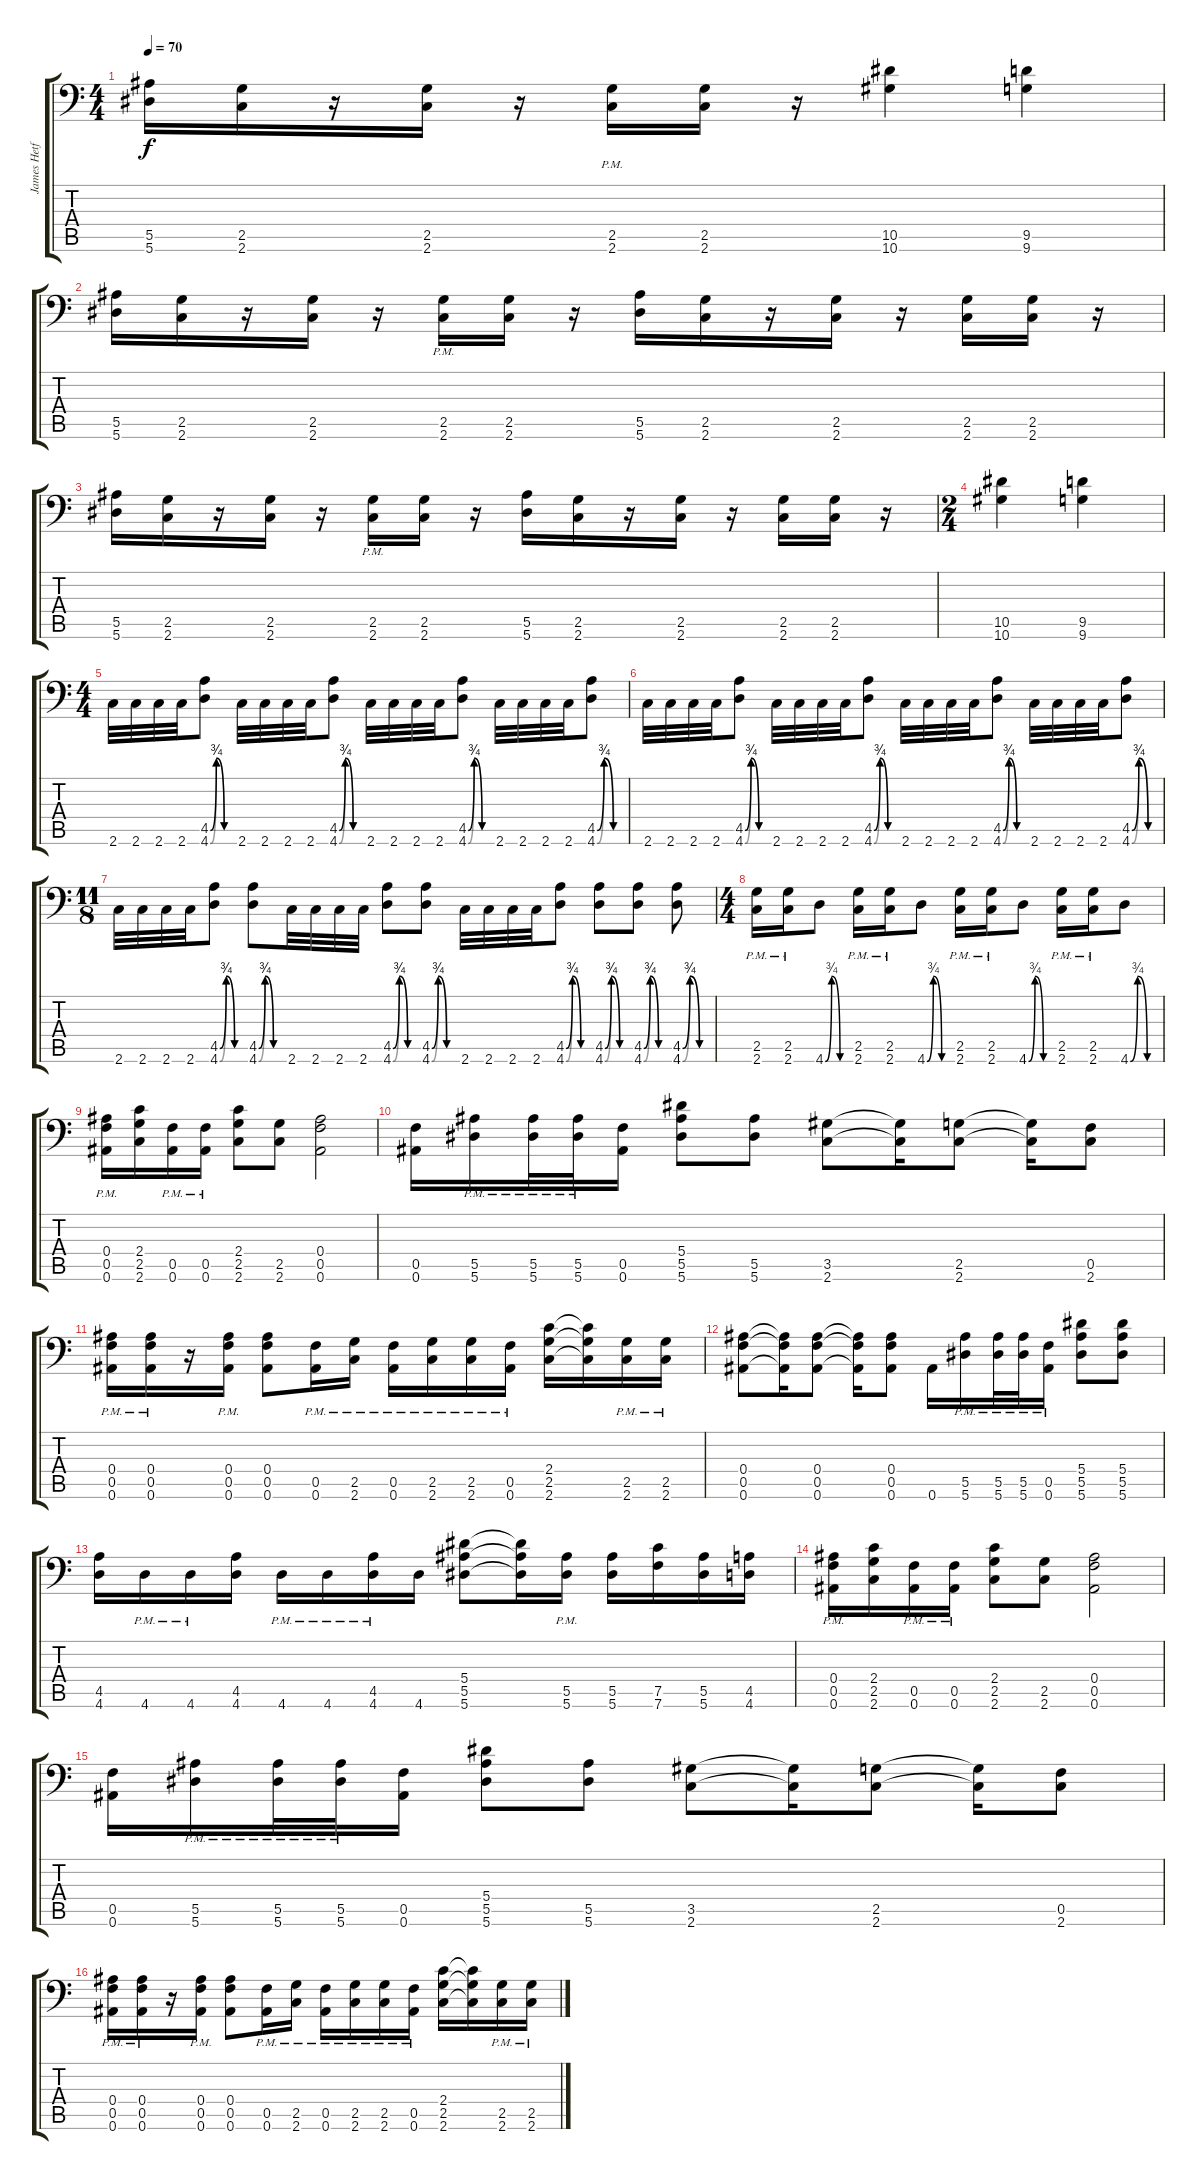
\track ("James Hetfield" "James Hetf") {instrument distortionguitar}
\staff {score tabs}
\tuning (C4 G3 Eb3 Bb2 F2 Bb1) {hide}
\ts (4 4)
\tempo 70
\clef f4
\ks c
(5.5 5.6).16{dy f} (2.5 2.6).16 r.16 (2.5 2.6).16 r.16 (2.5{pm} 2.6{pm}).16 (2.5 2.6).16 r.16 (10.5 10.6).4 (9.5 9.6).4 |
(5.5 5.6).16 (2.5 2.6).16 r.16 (2.5 2.6).16 r.16 (2.5{pm} 2.6{pm}).16 (2.5 2.6).16 r.16 (5.5 5.6).16 (2.5 2.6).16 r.16 (2.5 2.6).16 r.16 (2.5 2.6).16 (2.5 2.6).16 r.16 |
(5.5 5.6).16 (2.5 2.6).16 r.16 (2.5 2.6).16 r.16 (2.5{pm} 2.6{pm}).16 (2.5 2.6).16 r.16 (5.5 5.6).16 (2.5 2.6).16 r.16 (2.5 2.6).16 r.16 (2.5 2.6).16 (2.5 2.6).16 r.16 |
\ts (2 4)
(10.5 10.6).4 (9.5 9.6).4 |
\ts (4 4)
2.6.32 2.6.32 2.6.32 2.6.32 (4.5{be (custom 0 0 15 3 35 0 60 0)} 4.6{be (custom 0 0 15 3 35 0 60 0)}).8 2.6.32 2.6.32 2.6.32 2.6.32 (4.5{be (custom 0 0 15 3 35 0 60 0)} 4.6{be (custom 0 0 15 3 35 0 60 0)}).8 2.6.32 2.6.32 2.6.32 2.6.32 (4.5{be (custom 0 0 15 3 35 0 60 0)} 4.6{be (custom 0 0 15 3 35 0 60 0)}).8 2.6.32 2.6.32 2.6.32 2.6.32 (4.5{be (custom 0 0 15 3 35 0 60 0)} 4.6{be (custom 0 0 15 3 36 0 60 0)}).8 |
2.6.32 2.6.32 2.6.32 2.6.32 (4.5{be (custom 0 0 15 3 35 0 60 0)} 4.6{be (custom 0 0 15 3 35 0 60 0)}).8 2.6.32 2.6.32 2.6.32 2.6.32 (4.5{be (custom 0 0 15 3 35 0 60 0)} 4.6{be (custom 0 0 15 3 35 0 60 0)}).8 2.6.32 2.6.32 2.6.32 2.6.32 (4.5{be (custom 0 0 15 3 35 0 60 0)} 4.6{be (custom 0 0 15 3 35 0 60 0)}).8 2.6.32 2.6.32 2.6.32 2.6.32 (4.5{be (custom 0 0 15 3 35 0 60 0)} 4.6{be (custom 0 0 15 3 36 0 60 0)}).8 |
\ts (11 8)
2.6.32 2.6.32 2.6.32 2.6.32 (4.5{be (custom 0 0 15 3 35 0 60 0)} 4.6{be (custom 0 0 15 3 35 0 60 0)}).8 (4.5{be (custom 0 0 15 3 35 0 60 0)} 4.6{be (custom 0 0 15 3 35 0 60 0)}).8 2.6.32 2.6.32 2.6.32 2.6.32 (4.5{be (custom 0 0 15 3 35 0 60 0)} 4.6{be (custom 0 0 15 3 35 0 60 0)}).8 (4.5{be (custom 0 0 15 3 35 0 60 0)} 4.6{be (custom 0 0 15 3 36 0 60 0)}).8 2.6.32 2.6.32 2.6.32 2.6.32 (4.5{be (custom 0 0 15 3 35 0 60 0)} 4.6{be (custom 0 0 15 3 35 0 60 0)}).8 (4.5{be (custom 0 0 15 3 35 0 60 0)} 4.6{be (custom 0 0 15 3 35 0 60 0)}).8 (4.5{be (custom 0 0 15 3 35 0 60 0)} 4.6{be (custom 0 0 15 3 35 0 60 0)}).8 (4.5{be (custom 0 0 15 3 35 0 60 0)} 4.6{be (custom 0 0 15 3 35 0 60 0)}).8 |
\ts (4 4)
(2.5{pm} 2.6{pm}).16 (2.5{pm} 2.6{pm}).16 4.6{be (custom 0 0 15 3 35 0 60 0)}.8 (2.5{pm} 2.6).16 (2.5{pm} 2.6).16 4.6{be (custom 0 0 15 3 35 0 60 0)}.8 (2.5{pm} 2.6{pm}).16 (2.5{pm} 2.6{pm}).16 4.6{be (custom 0 0 15 3 35 0 60 0)}.8 (2.5{pm} 2.6{pm}).16 (2.5{pm} 2.6{pm}).16 4.6{be (custom 0 0 15 3 35 0 60 0)}.8 |
(0.4 0.5{pm} 0.6{pm}).16 (2.4 2.5 2.6).16 (0.5 0.6{pm}).16 (0.5 0.6{pm}).16 (2.4 2.5 2.6).8 (2.5 2.6).8 (0.4 0.5 0.6).2 |
(0.5 0.6).16 (5.5{pm} 5.6{pm}).16 (5.5{pm} 5.6{pm}).32 (5.5{pm} 5.6{pm}).32 (0.5 0.6).16 (5.4 5.5 5.6).8 (5.5 5.6).8 (3.5 2.6).8 (3.5{t} 2.6{t}).16 (2.5 2.6).8 (2.5{t} 2.6{t}).16 (0.5 2.6).8 |
(0.4{pm} 0.5{pm} 0.6{pm}).16 (0.4{pm} 0.5{pm} 0.6{pm}).16 r.16 (0.4{pm} 0.5{pm} 0.6{pm}).16 (0.4 0.5 0.6).8 (0.5{pm} 0.6{pm}).16 (2.5{pm} 2.6{pm}).16 (0.5{pm} 0.6{pm}).16 (2.5{pm} 2.6{pm}).16 (2.5{pm} 2.6{pm}).16 (0.5{pm} 0.6{pm}).16 (2.4 2.5 2.6).16 (2.4{t} 2.5{t} 2.6{t}).16 (2.5{pm} 2.6{pm}).16 (2.5{pm} 2.6{pm}).16 |
(0.4 0.5 0.6).8 (0.4{t} 0.5{t} 0.6{t}).16 (0.4 0.5 0.6).8 (0.4{t} 0.5{t} 0.6{t}).16 (0.4 0.5 0.6).8 0.6.16 (5.5{pm} 5.6{pm}).16 (5.5{pm} 5.6{pm}).32 (5.5{pm} 5.6{pm}).32 (0.5{pm} 0.6{pm}).16 (5.4 5.5 5.6).8 (5.4 5.5 5.6).8 |
(4.5 4.6).16 4.6{pm}.16 4.6{pm}.16 (4.5 4.6).16 4.6{pm}.16 4.6{pm}.16 (4.5 4.6{pm}).16 4.6.16 (5.4 5.5 5.6).8 (5.4{t} 5.5{t} 5.6{t}).16 (5.5{pm} 5.6{pm}).16 (5.5 5.6).16 (7.5 7.6).16 (5.5 5.6).16 (4.5 4.6).16 |
(0.4 0.5{pm} 0.6{pm}).16 (2.4 2.5 2.6).16 (0.5 0.6{pm}).16 (0.5 0.6{pm}).16 (2.4 2.5 2.6).8 (2.5 2.6).8 (0.4 0.5 0.6).2 |
(0.5 0.6).16 (5.5{pm} 5.6{pm}).16 (5.5{pm} 5.6{pm}).32 (5.5{pm} 5.6{pm}).32 (0.5 0.6).16 (5.4 5.5 5.6).8 (5.5 5.6).8 (3.5 2.6).8 (3.5{t} 2.6{t}).16 (2.5 2.6).8 (2.5{t} 2.6{t}).16 (0.5 2.6).8 |
(0.4{pm} 0.5{pm} 0.6{pm}).16 (0.4{pm} 0.5{pm} 0.6{pm}).16 r.16 (0.4{pm} 0.5{pm} 0.6{pm}).16 (0.4 0.5 0.6).8 (0.5{pm} 0.6{pm}).16 (2.5{pm} 2.6{pm}).16 (0.5{pm} 0.6{pm}).16 (2.5{pm} 2.6{pm}).16 (2.5{pm} 2.6{pm}).16 (0.5{pm} 0.6{pm}).16 (2.4 2.5 2.6).16 (2.4{t} 2.5{t} 2.6{t}).16 (2.5{pm} 2.6{pm}).16 (2.5{pm} 2.6{pm}).16
